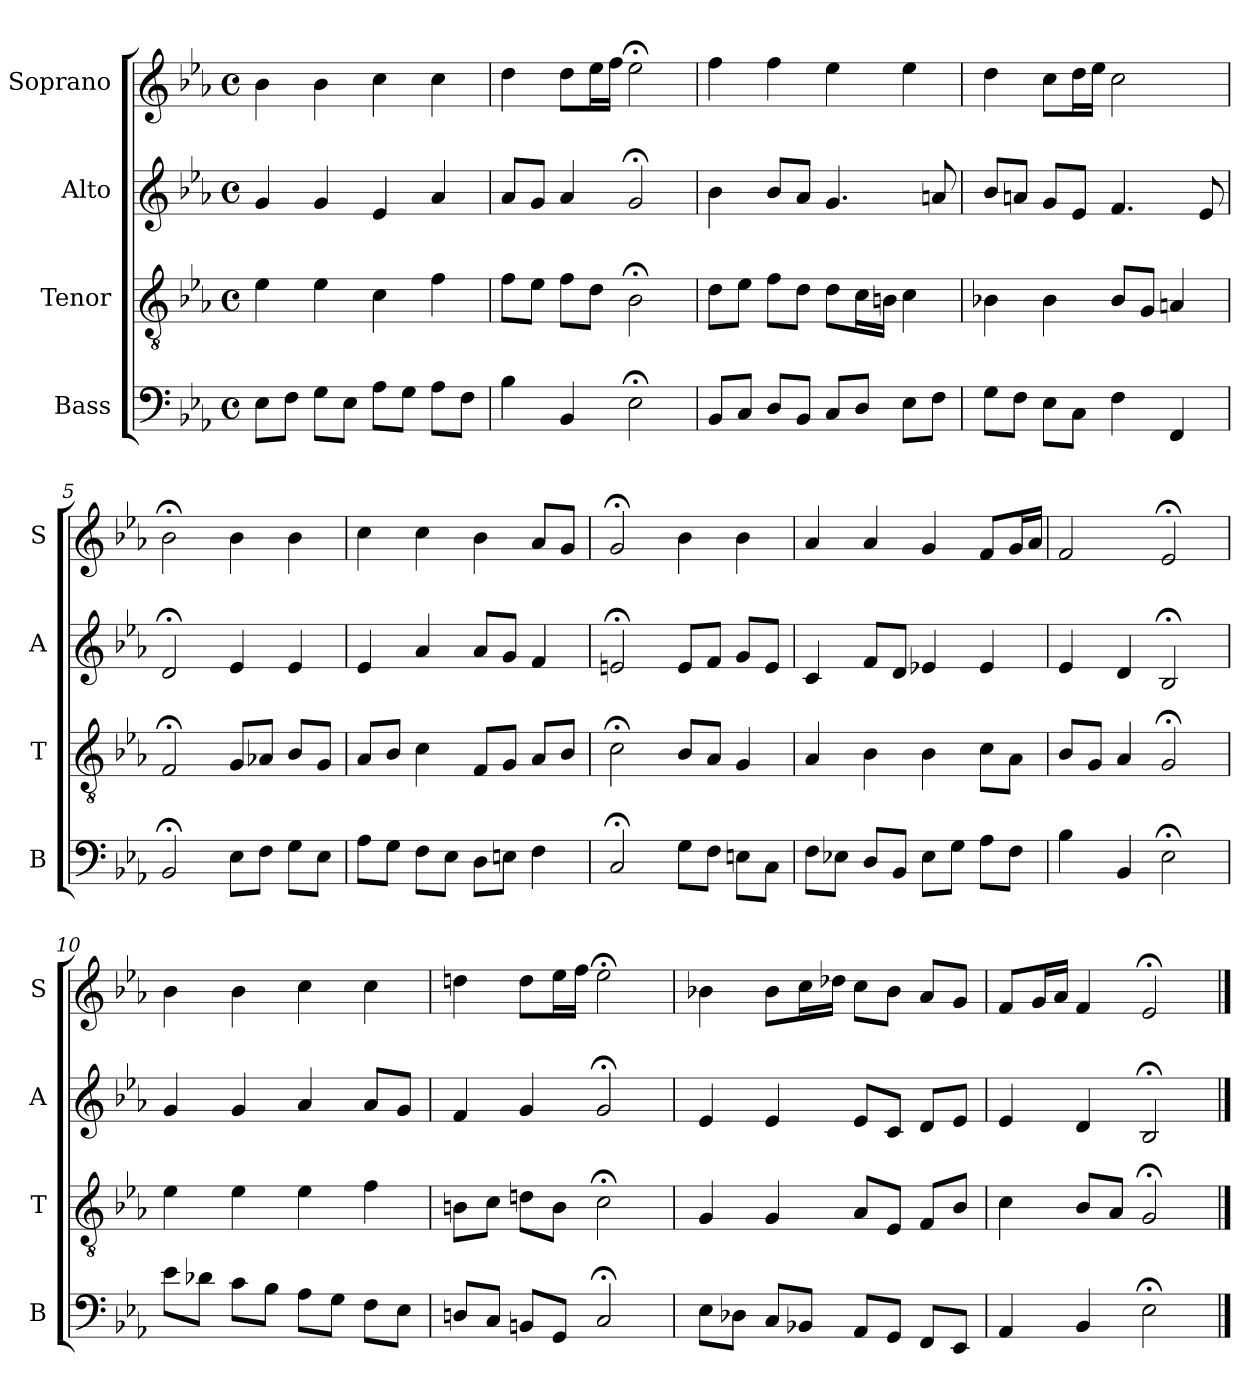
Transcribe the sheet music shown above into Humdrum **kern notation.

**kern	**kern	**kern	**kern
*part4	*part3	*part2	*part1
*staff4	*staff3	*staff2	*staff1
*I"Bass	*I"Tenor	*I"Alto	*I"Soprano
*I'B	*I'T	*I'A	*I'S
*clefF4	*clefGv2	*clefG2	*clefG2
*k[b-e-a-]	*k[b-e-a-]	*k[b-e-a-]	*k[b-e-a-]
*E-:	*E-:	*E-:	*E-:
*M4/4	*M4/4	*M4/4	*M4/4
*met(c)	*met(c)	*met(c)	*met(c)
*MM100	*MM100	*MM100	*MM100
=1	=1	=1	=1
8E-L	4e-	4g	4b-
8FJ	.	.	.
8GL	4e-	4g	4b-
8E-J	.	.	.
8A-L	4c	4e-	4cc
8GJ	.	.	.
8A-L	4f	4a-	4cc
8FJ	.	.	.
=2	=2	=2	=2
4B-	8fL	8a-L	4dd
.	8e-J	8gJ	.
4BB-	8fL	4a-	8ddL
.	8dJ	.	16ee-L
.	.	.	16ffJJ
2E-;<	2B-;<	2g;<	2ee-;<
=3	=3	=3	=3
8BB-L	8dL	4b-	4ff
8CJ	8e-J	.	.
8DL	8fL	8b-L	4ff
8BB-J	8dJ	8a-J	.
8CL	8dL	4.g	4ee-
8DJ	16cL	.	.
.	16BnJJ	.	.
8E-L	4c	.	4ee-
8FJ	.	8an	.
=4	=4	=4	=4
8GL	4B-X	8b-L	4dd
8FJ	.	8anJ	.
8E-L	4B-	8gL	8ccL
8CJ	.	8e-J	16ddL
.	.	.	16ee-JJ
4F	8B-L	4.f	2cc
.	8GJ	.	.
4FF	4An	.	.
.	.	8e-	.
=5	=5	=5	=5
2BB-;<	2F;<	2d;<	2b-;<
8E-L	8GL	4e-	4b-
8FJ	8A-XJ	.	.
8GL	8B-L	4e-	4b-
8E-J	8GJ	.	.
=6	=6	=6	=6
8A-L	8A-L	4e-	4cc
8GJ	8B-J	.	.
8FL	4c	4a-	4cc
8E-J	.	.	.
8DL	8FL	8a-L	4b-
8EnJ	8GJ	8gJ	.
4F	8A-L	4f	8a-L
.	8B-J	.	8gJ
=7	=7	=7	=7
2C;<	2c;<	2en;<	2g;<
8GL	8B-L	8eL	4b-
8FJ	8A-J	8fJ	.
8EnL	4G	8gL	4b-
8CJ	.	8eJ	.
=8	=8	=8	=8
8FL	4A-	4c	4a-
8E-XJ	.	.	.
8DL	4B-	8fL	4a-
8BB-J	.	8dJ	.
8E-L	4B-	4e-X	4g
8GJ	.	.	.
8A-L	8cL	4e-	8fL
8FJ	8A-J	.	16gL
.	.	.	16a-JJ
=9	=9	=9	=9
4B-	8B-L	4e-	2f
.	8GJ	.	.
4BB-	4A-	4d	.
2E-;<	2G;<	2B-;<	2e-;<
=10	=10	=10	=10
8e-L	4e-	4g	4b-
8d-XJ	.	.	.
8cL	4e-	4g	4b-
8B-J	.	.	.
8A-L	4e-	4a-	4cc
8GJ	.	.	.
8FL	4f	8a-L	4cc
8E-J	.	8gJ	.
=11	=11	=11	=11
8DnL	8BnL	4f	4ddn
8CJ	8cJ	.	.
8BBnL	8dnL	4g	8ddL
8GGJ	8BJ	.	16ee-L
.	.	.	16ffJJ
2C;<	2c;<	2g;<	2ee-;<
=12	=12	=12	=12
8E-L	4G	4e-	4b-X
8D-XJ	.	.	.
8CL	4G	4e-	8b-L
8BB-XJ	.	.	16ccL
.	.	.	16dd-XJJ
8AA-L	8A-L	8e-L	8ccL
8GGJ	8E-J	8cJ	8b-J
8FFL	8FL	8dL	8a-L
8EE-J	8B-J	8e-J	8gJ
=13	=13	=13	=13
4AA-	4c	4e-	8fL
.	.	.	16gL
.	.	.	16a-JJ
4BB-	8B-L	4d	4f
.	8A-J	.	.
2E-;<	2G;<	2B-;<	2e-;<
==	==	==	==
*-	*-	*-	*-
